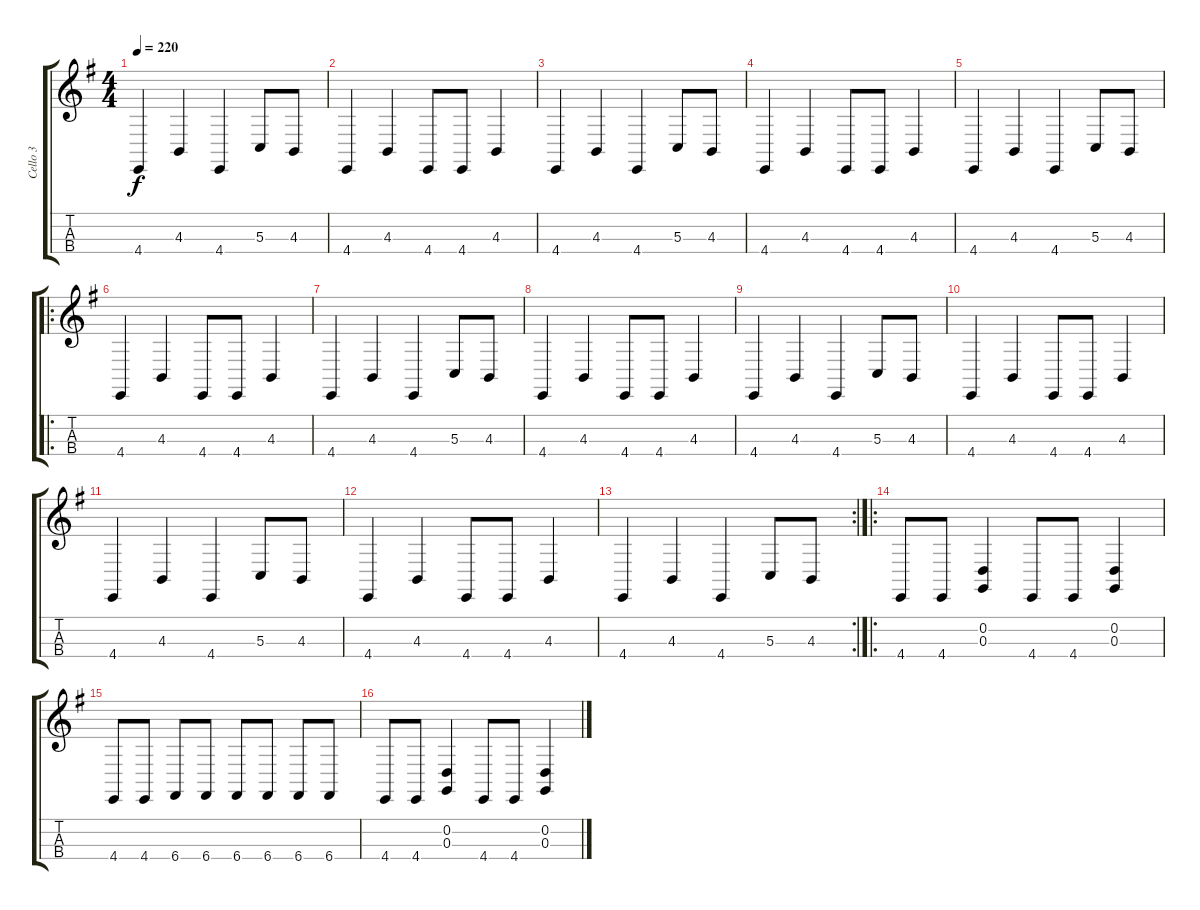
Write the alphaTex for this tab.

\track ("Cello 3" "Cello 3") {instrument cello}
\staff {score tabs}
\tuning (A3 D3 G2 C2) {hide}
\ts (4 4)
\tempo 220
\clef g2
\ks g
4.4.4{dy f} 4.3.4 4.4.4 5.3.8 4.3.8 |
4.4.4 4.3.4 4.4.8 4.4.8 4.3.4 |
4.4.4 4.3.4 4.4.4 5.3.8 4.3.8 |
4.4.4 4.3.4 4.4.8 4.4.8 4.3.4 |
4.4.4 4.3.4 4.4.4 5.3.8 4.3.8 |
\ro
4.4.4 4.3.4 4.4.8 4.4.8 4.3.4 |
4.4.4 4.3.4 4.4.4 5.3.8 4.3.8 |
4.4.4 4.3.4 4.4.8 4.4.8 4.3.4 |
4.4.4 4.3.4 4.4.4 5.3.8 4.3.8 |
4.4.4 4.3.4 4.4.8 4.4.8 4.3.4 |
4.4.4 4.3.4 4.4.4 5.3.8 4.3.8 |
4.4.4 4.3.4 4.4.8 4.4.8 4.3.4 |
\rc 2
4.4.4 4.3.4 4.4.4 5.3.8 4.3.8 |
\ro
4.4.8 4.4.8 (0.2 0.3).4 4.4.8 4.4.8 (0.2 0.3).4 |
4.4.8 4.4.8 6.4.8 6.4.8 6.4.8 6.4.8 6.4.8 6.4.8 |
4.4.8 4.4.8 (0.2 0.3).4 4.4.8 4.4.8 (0.2 0.3).4
